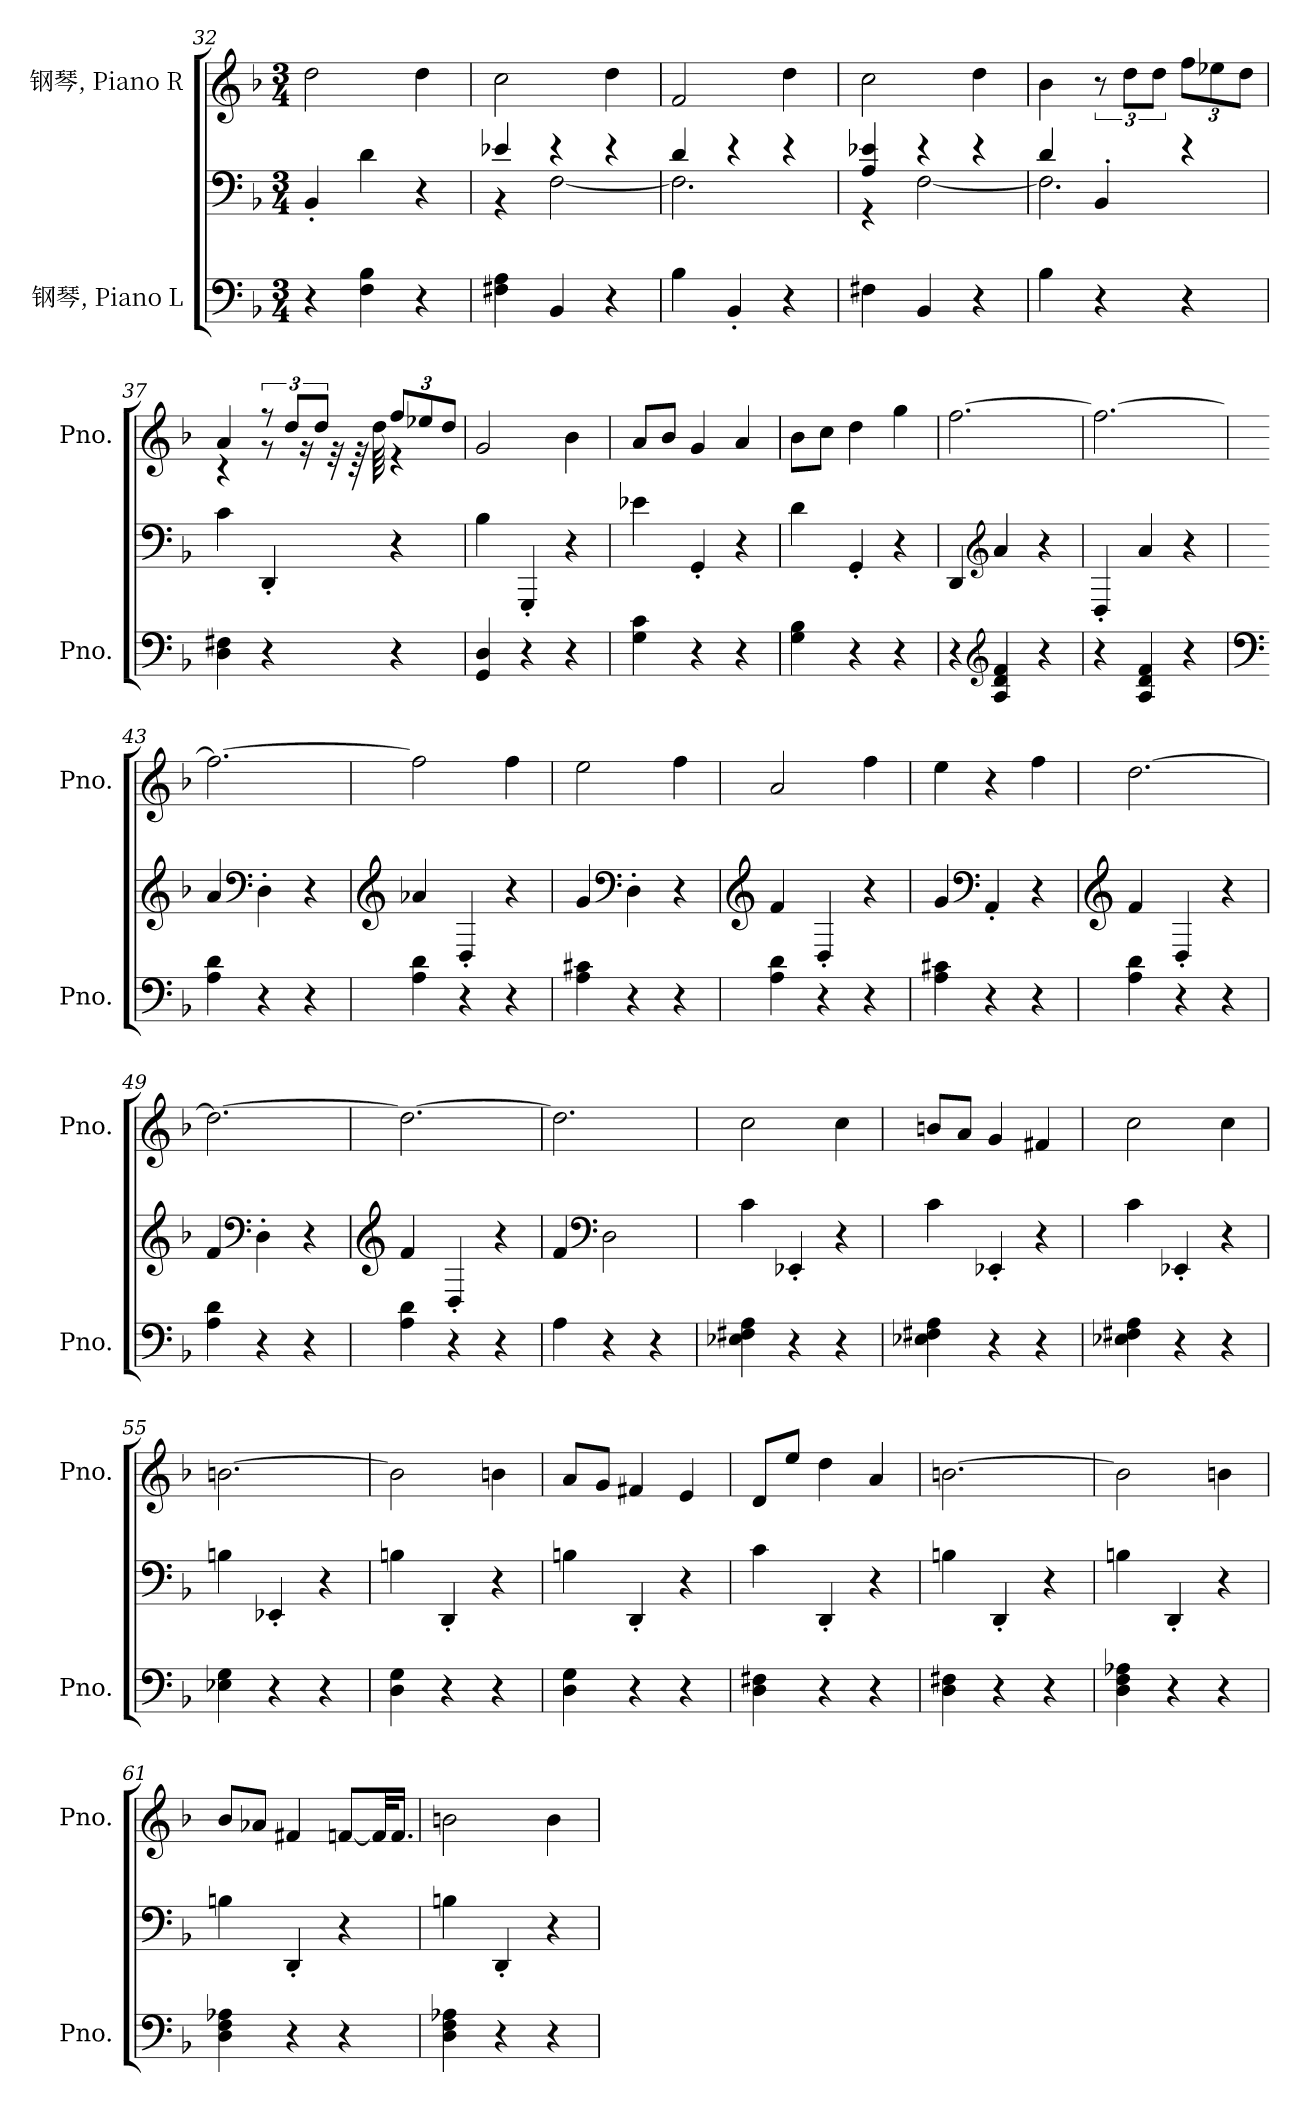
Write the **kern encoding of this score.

**kern	**kern	**kern
*part2	*part2	*part1
*staff3	*staff2	*staff1
*I"钢琴, Piano L	*	*I"钢琴, Piano R
*I'Pno.	*	*I'Pno.
*clefF4	*clefF4	*clefG2
*k[b-]	*k[b-]	*k[b-]
*M3/4	*M3/4	*M3/4
*MM101	*MM101	*MM101
=32	=32	=32
4r	4BB-'/	2dd\
4F\ 4B-\	4d\	.
*	*	*MM120
4r	4r	4dd\
!!LO:PB:g=z
=33	=33	=33
*	*	*MM150
*	*^	*
4F#X\ 4A\	4e-X/	4r	2cc\
4BB-/	4r	[2F\	.
*	*	*	*MM157
4r	4r	.	4dd\
=34	=34	=34	=34
*	*	*	*MM168
4B-\	4d/	2.F\]	2f/
4BB-'/	4r	.	.
*	*	*	*MM150
4r	4r	.	4dd\
=35	=35	=35	=35
*	*	*	*MM172
4F#X\	4A/ 4e-X/	4r	2cc\
4BB-/	4r	[2F\	.
*	*	*	*MM135
4r	4r	.	4dd\
=36	=36	=36	=36
*	*	*	*MM150
4B-\	4d/	2.F\]	4b-\
*	*	*	*MM93
4r	4BB-'/	.	12r
*	*	*	*MM150
.	.	.	12dd\L
*	*	*	*MM153
.	.	.	12dd\J
*	*	*	*Xbrackettup
*	*	*	*MM165
4r	4r	.	12ff\L
*	*	*	*MM163
.	.	.	12ee-X\
*	*	*	*MM146
.	.	.	12dd\J
*	*v	*v	*
=37	=37	=37
*	*	*MM127
*	*	*^
4D\ 4F#X\	4c\	4a/	4r
*	*	*brackettup	*
*	*	*MM150	*
4r	4DD'/	12r	8r
*	*	*MM161	*
.	.	12dd/L	.
.	.	.	16r
*	*	*MM112	*
.	.	12dd/J	.
.	.	.	32r
.	.	.	64r
.	.	.	64dd\
*	*	*Xbrackettup	*
*	*	*MM63	*
4r	4r	12ff/L	4r
*	*	*MM90	*
.	.	12ee-X/	.
*	*	*MM56	*
.	.	12dd/J	.
*	*	*v	*v
=38	=38	=38
*	*	*MM90
4GG/ 4D/	4B-\	2g/
4r	4GGG'/	.
*	*	*MM105
4r	4r	4b-\
!!LO:LB:g=z
=39	=39	=39
*	*	*MM131
4G\ 4c\	4e-X\	8a/L
*	*	*MM123
.	.	8b-/J
*	*	*MM138
4r	4GG'/	4g/
*	*	*MM172
4r	4r	4a/
=40	=40	=40
*	*	*MM155
4G\ 4B-\	4d\	8b-\L
*	*	*MM159
.	.	8cc\J
*	*	*MM101
4r	4GG'/	4dd\
*	*	*MM90
4r	4r	4gg\
=41	=41	=41
*	*	*MM161
4r	4DD/	[2.ff\
*clefG2	*clefG2	*
4A/ 4d/ 4f/	4a/	.
4r	4r	.
=42	=42	=42
*	*	*MM168
4r	4D'/	2.ff\_
4A/ 4d/ 4f/	4a/	.
4r	4r	.
=43	=43	=43
*clefF4	*	*
*	*	*MM165
4A\ 4d\	4a/	2.ff\_
*	*clefF4	*
4r	4D'\	.
4r	4r	.
=44	=44	=44
*	*clefG2	*
*	*	*MM150
4A\ 4d\	4a-X/	2ff\]
4r	4D'/	.
*	*	*MM168
4r	4r	4ff\
=45	=45	=45
*	*	*MM165
4A\ 4c#X\	4g/	2ee\
*	*clefF4	*
4r	4D'\	.
4r	4r	4ff\
!!LO:LB:g=z
=46	=46	=46
*	*clefG2	*
*	*	*MM172
4A\ 4d\	4f/	2a/
4r	4D'/	.
*	*	*MM168
4r	4r	4ff\
=47	=47	=47
*	*	*MM153
4A\ 4c#X\	4g/	4ee\
*	*clefF4	*
*	*	*MM135
4r	4AA'/	4r
*	*	*MM78
4r	4r	4ff\
=48	=48	=48
*	*clefG2	*
*	*	*MM120
4A\ 4d\	4f/	[2.dd\
4r	4D'/	.
4r	4r	.
=49	=49	=49
*	*	*MM150
4A\ 4d\	4f/	2.dd\_
*	*clefF4	*
4r	4D'\	.
4r	4r	.
=50	=50	=50
*	*clefG2	*
*	*	*MM150
4A\ 4d\	4f/	2.dd\_
4r	4D'/	.
4r	4r	.
=51	=51	=51
*	*	*MM101
4A\	4f/	2.dd\]
*	*clefF4	*
4r	2D\	.
4r	.	.
=52	=52	=52
*	*	*MM108
4E-X\ 4F#X\ 4A\	4c\	2cc\
4r	4EE-X'/	.
*	*	*MM120
4r	4r	4cc\
!!LO:LB:g=z
=53	=53	=53
*	*	*MM157
4E-X\ 4F#X\ 4A\	4c\	8bn/L
*	*	*MM161
.	.	8a/J
*	*	*MM159
4r	4EE-X'/	4g/
*	*	*MM157
4r	4r	4f#X/
=54	=54	=54
*	*	*MM161
4E-X\ 4F#X\ 4A\	4c\	2cc\
4r	4EE-X'/	.
*	*	*MM146
4r	4r	4cc\
=55	=55	=55
4E-X\ 4G\	4Bn\	[2.bn\
4r	4EE-X'/	.
4r	4r	.
=56	=56	=56
*	*	*MM123
4D\ 4G\	4Bn\	2b\]
4r	4DD'/	.
*	*	*MM103
4r	4r	4bn\
=57	=57	=57
*	*	*MM165
4D\ 4G\	4Bn\	8a/L
*	*	*MM157
.	.	8g/J
*	*	*MM105
4r	4DD'/	4f#X/
*	*	*MM97
4r	4r	4e/
=58	=58	=58
*	*	*MM123
4D\ 4F#X\	4c\	8d/L
*	*	*MM135
.	.	8ee/J
*	*	*MM131
4r	4DD'/	4dd\
*	*	*MM101
4r	4r	4a/
=59	=59	=59
*	*	*MM157
4D\ 4F#X\	4Bn\	[2.bn\
4r	4DD'/	.
4r	4r	.
=60	=60	=60
*	*	*MM165
4D\ 4F\ 4A-X\	4Bn\	2b\]
4r	4DD'/	.
4r	4r	4bn\
!!LO:PB:g=z
=61	=61	=61
*	*	*MM183
4D\ 4F\ 4A-X\	4Bn\	8b-/L
*	*	*MM187
.	.	8a-X/J
*	*	*MM183
4r	4DD'/	4f#X/
*	*	*MM202
4r	4r	[8fn/L
.	.	32f/KL]
*	*	*MM161
.	.	16.f/JJ
=62	=62	=62
*	*	*MM153
4D\ 4F\ 4A-X\	4Bn\	2bn\
4r	4DD'/	.
*	*	*MM105
4r	4r	4b\
=	=	=
*-	*-	*-
